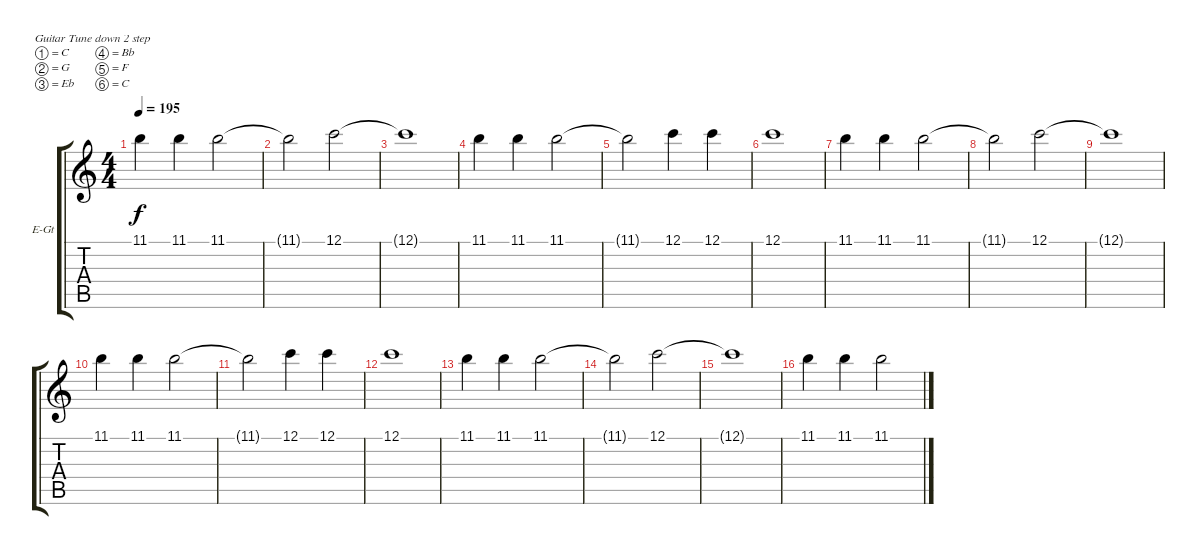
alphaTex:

\defaultSystemsLayout 4
\bracketExtendMode groupsimilarinstruments
\firstSystemTrackNameOrientation horizontal
\otherSystemsTrackNameOrientation horizontal
\track ("Electric Guitar1" "E-Gt") {instrument distortionguitar}
\staff {score tabs}
\tuning (C4 G3 Eb3 Bb2 F2 C2)
\ts (4 4)
\tempo 195
\clef g2
\ks c
11.1.4{dy f} 11.1.4 11.1.2 |
11.1{t}.2 12.1.2 |
12.1{t}.1 |
11.1.4 11.1.4 11.1.2 |
11.1{t}.2 12.1.4 12.1.4 |
12.1.1 |
11.1.4 11.1.4 11.1.2 |
11.1{t}.2 12.1.2 |
12.1{t}.1 |
11.1.4 11.1.4 11.1.2 |
11.1{t}.2 12.1.4 12.1.4 |
12.1.1 |
11.1.4 11.1.4 11.1.2 |
11.1{t}.2 12.1.2 |
12.1{t}.1 |
11.1.4 11.1.4 11.1.2
